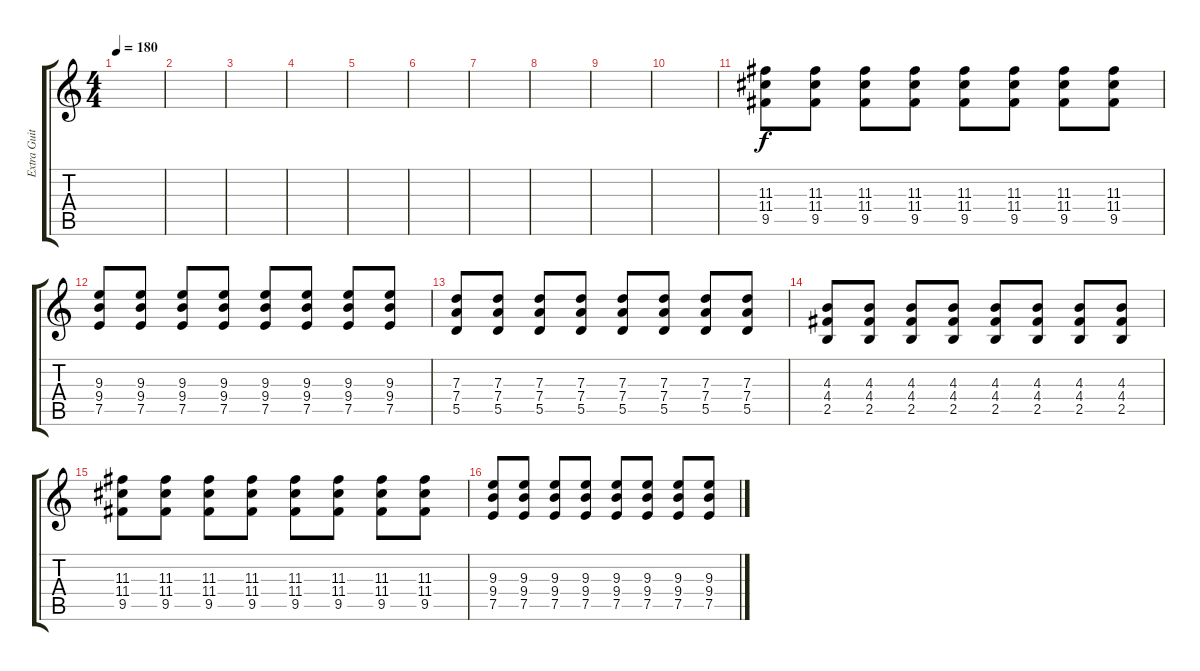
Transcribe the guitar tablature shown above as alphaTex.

\track ("Extra Guitar" "Extra Guit") {instrument distortionguitar}
\staff {score tabs}
\tuning (E4 B3 G3 D3 A2 E2) {hide}
\ts (4 4)
\tempo 180
\clef g2
\ks c
|
|
|
|
|
|
|
|
|
|
(11.3 11.4 9.5).8 (11.3 11.4 9.5).8 (11.3 11.4 9.5).8 (11.3 11.4 9.5).8 (11.3 11.4 9.5).8 (11.3 11.4 9.5).8 (11.3 11.4 9.5).8 (11.3 11.4 9.5).8 |
(9.3 9.4 7.5).8 (9.3 9.4 7.5).8 (9.3 9.4 7.5).8 (9.3 9.4 7.5).8 (9.3 9.4 7.5).8 (9.3 9.4 7.5).8 (9.3 9.4 7.5).8 (9.3 9.4 7.5).8 |
(7.3 7.4 5.5).8 (7.3 7.4 5.5).8 (7.3 7.4 5.5).8 (7.3 7.4 5.5).8 (7.3 7.4 5.5).8 (7.3 7.4 5.5).8 (7.3 7.4 5.5).8 (7.3 7.4 5.5).8 |
(4.3 4.4 2.5).8 (4.3 4.4 2.5).8 (4.3 4.4 2.5).8 (4.3 4.4 2.5).8 (4.3 4.4 2.5).8 (4.3 4.4 2.5).8 (4.3 4.4 2.5).8 (4.3 4.4 2.5).8 |
(11.3 11.4 9.5).8 (11.3 11.4 9.5).8 (11.3 11.4 9.5).8 (11.3 11.4 9.5).8 (11.3 11.4 9.5).8 (11.3 11.4 9.5).8 (11.3 11.4 9.5).8 (11.3 11.4 9.5).8 |
(9.3 9.4 7.5).8 (9.3 9.4 7.5).8 (9.3 9.4 7.5).8 (9.3 9.4 7.5).8 (9.3 9.4 7.5).8 (9.3 9.4 7.5).8 (9.3 9.4 7.5).8 (9.3 9.4 7.5).8
